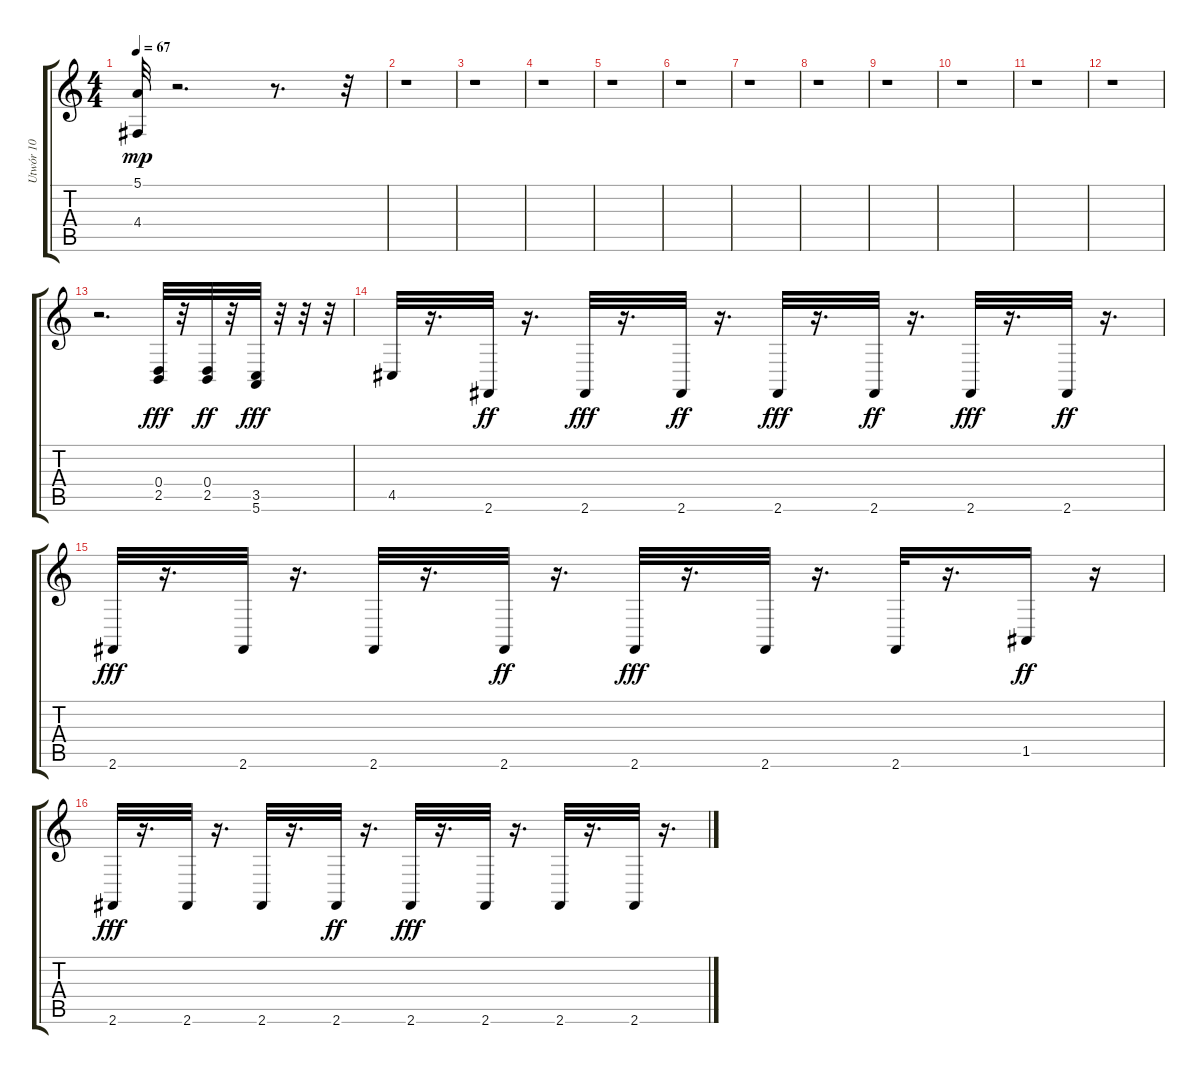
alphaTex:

\track ("Utwór 10" "Utwór 10") {instrument acousticgrandpiano}
\staff {score tabs}
\tuning (E4 B3 G3 D3 A2 E2) {hide}
\ts (4 4)
\tempo 67
\clef g2
\ks c
(5.1 4.4).32{dy mp} r.2{d} r.8{d} r.32 |
r.1 |
r.1 |
r.1 |
r.1 |
r.1 |
r.1 |
r.1 |
r.1 |
r.1 |
r.1 |
r.1 |
r.2{d} (0.4 2.5).32{dy fff} r.32 (0.4 2.5).32{dy ff} r.32 (3.5 5.6).32{dy fff} r.32 r.32 r.32 |
4.5.32 r.16{d} 2.6.32{dy ff} r.16{d} 2.6.32{dy fff} r.16{d} 2.6.32{dy ff} r.16{d} 2.6.32{dy fff} r.16{d} 2.6.32{dy ff} r.16{d} 2.6.32{dy fff} r.16{d} 2.6.32{dy ff} r.16{d} |
2.6.32{dy fff} r.16{d} 2.6.32 r.16{d} 2.6.32 r.16{d} 2.6.32{dy ff} r.16{d} 2.6.32{dy fff} r.16{d} 2.6.32 r.16{d} 2.6.32 r.16{d} 1.5.16{dy ff} r.16 |
2.6.32{dy fff} r.16{d} 2.6.32 r.16{d} 2.6.32 r.16{d} 2.6.32{dy ff} r.16{d} 2.6.32{dy fff} r.16{d} 2.6.32 r.16{d} 2.6.32 r.16{d} 2.6.32 r.16{d}
